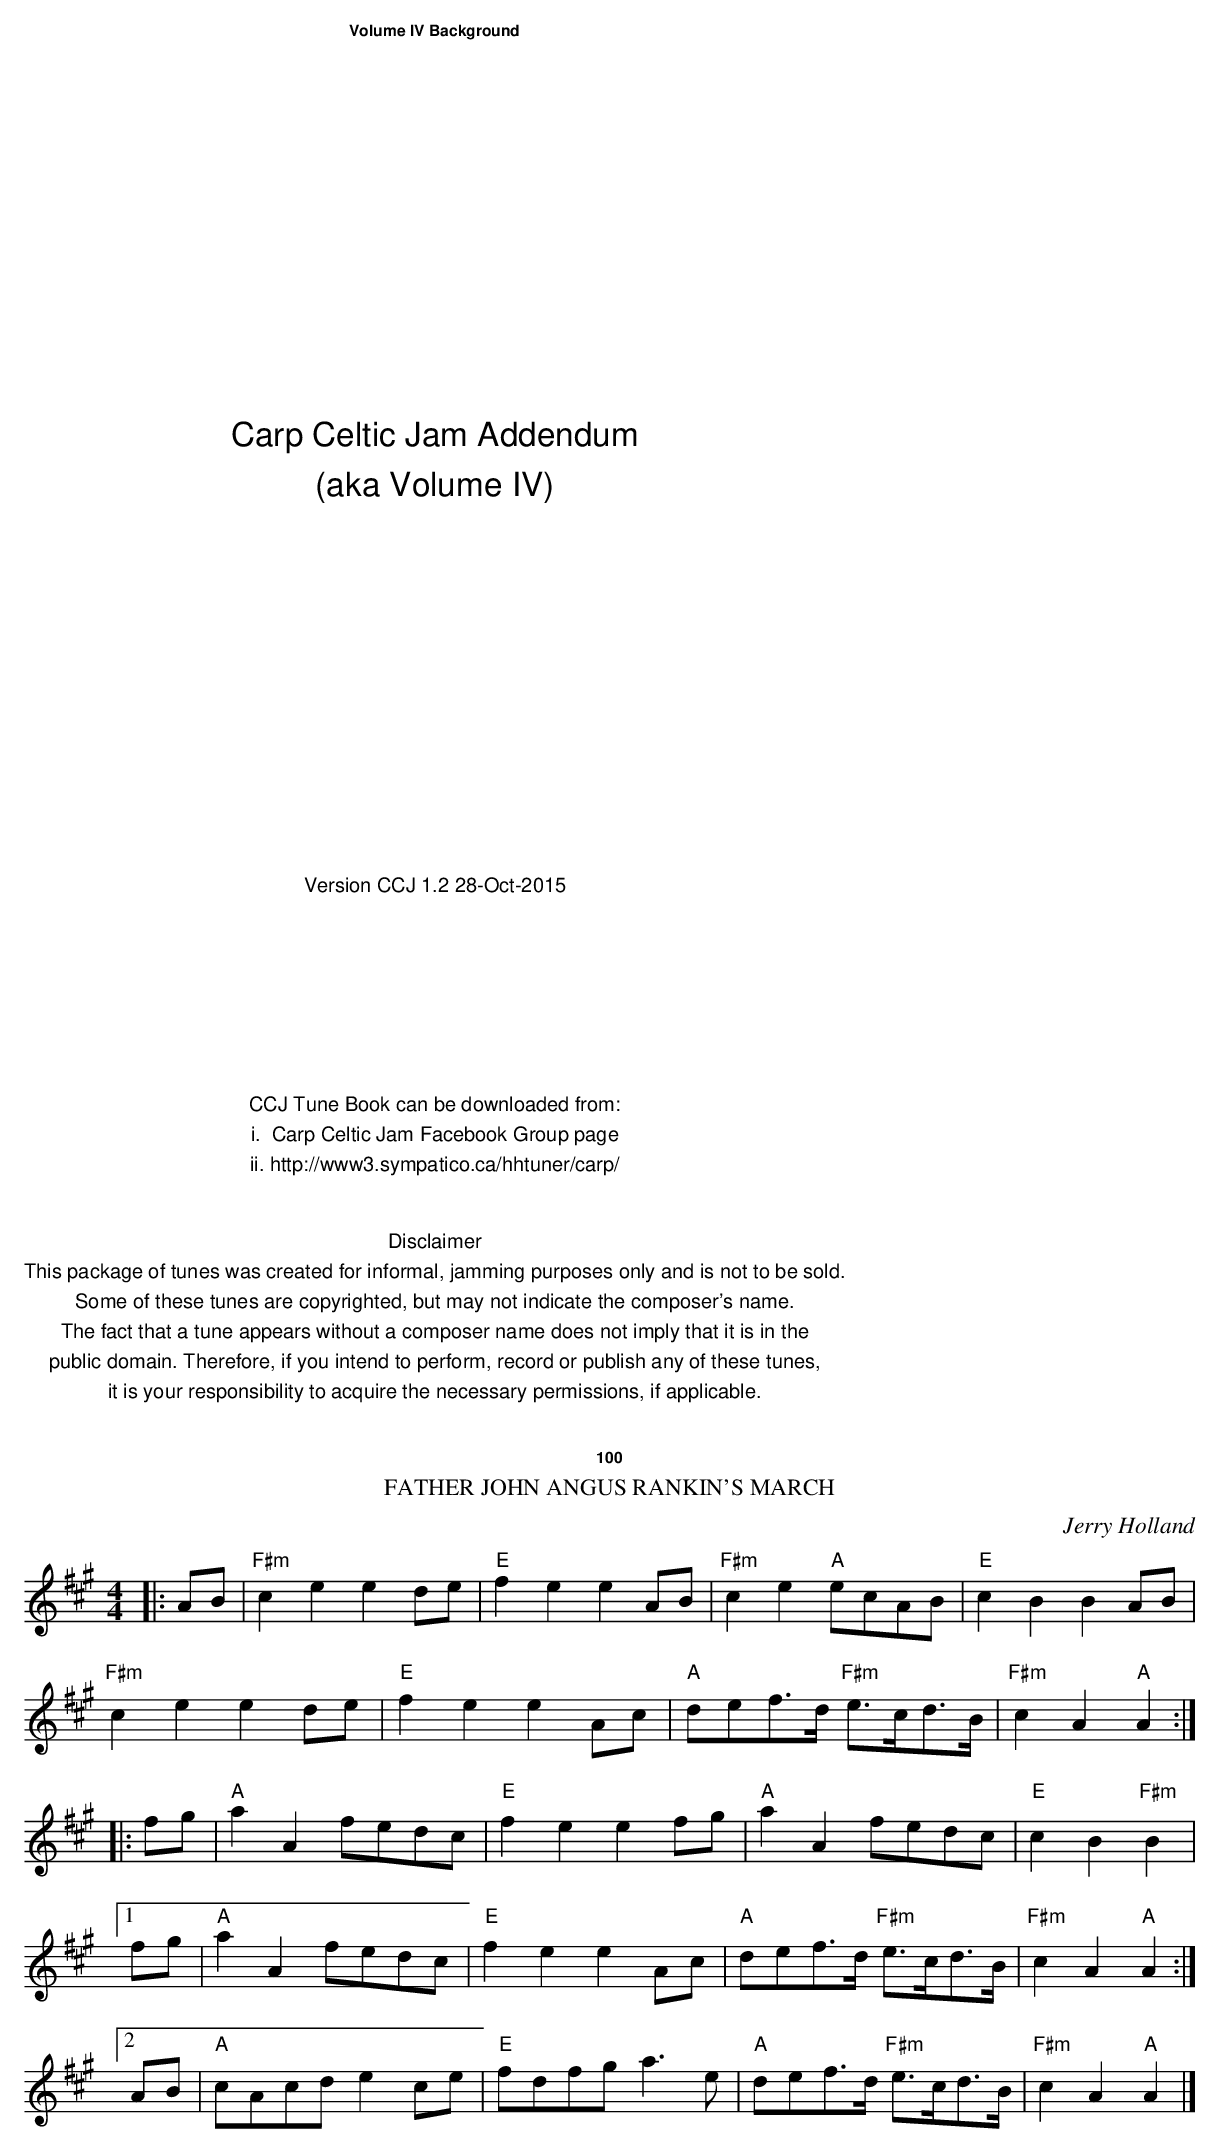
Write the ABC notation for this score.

X:1
T: Father John Angus Rankin's March
C: Jerry Holland
M: 4/4
L: 1/8
K: Amaj
|: AB |"F#m"c2 e2 e2 de |"E" f2 e2 e2 AB |"F#m" c2 e2 "A"ecAB |"E" c2 B2 B2 AB |
"F#m"c2 e2 e2 de | "E"f2 e2 e2 Ac | "A"def>d  "F#m"e>cd>B | "F#m"c2 A2 "A"A2 :|
|: fg |"A"a2 A2 fedc | "E"f2 e2 e2 fg | "A"a2 A2 fedc | "E"c2 B2 "F#m"B2 |
[1 fg | "A"a2 A2 fedc | "E"f2 e2 e2 Ac | "A"def>d "F#m"e>cd>B | "F#m"c2 A2 "A"A2 :|
[2 AB | "A"cAcd e2 ce | "E"fdfg a3 e | "A"def>d "F#m"e>cd>B | "F#m"c2 A2 "A"A2 |]
